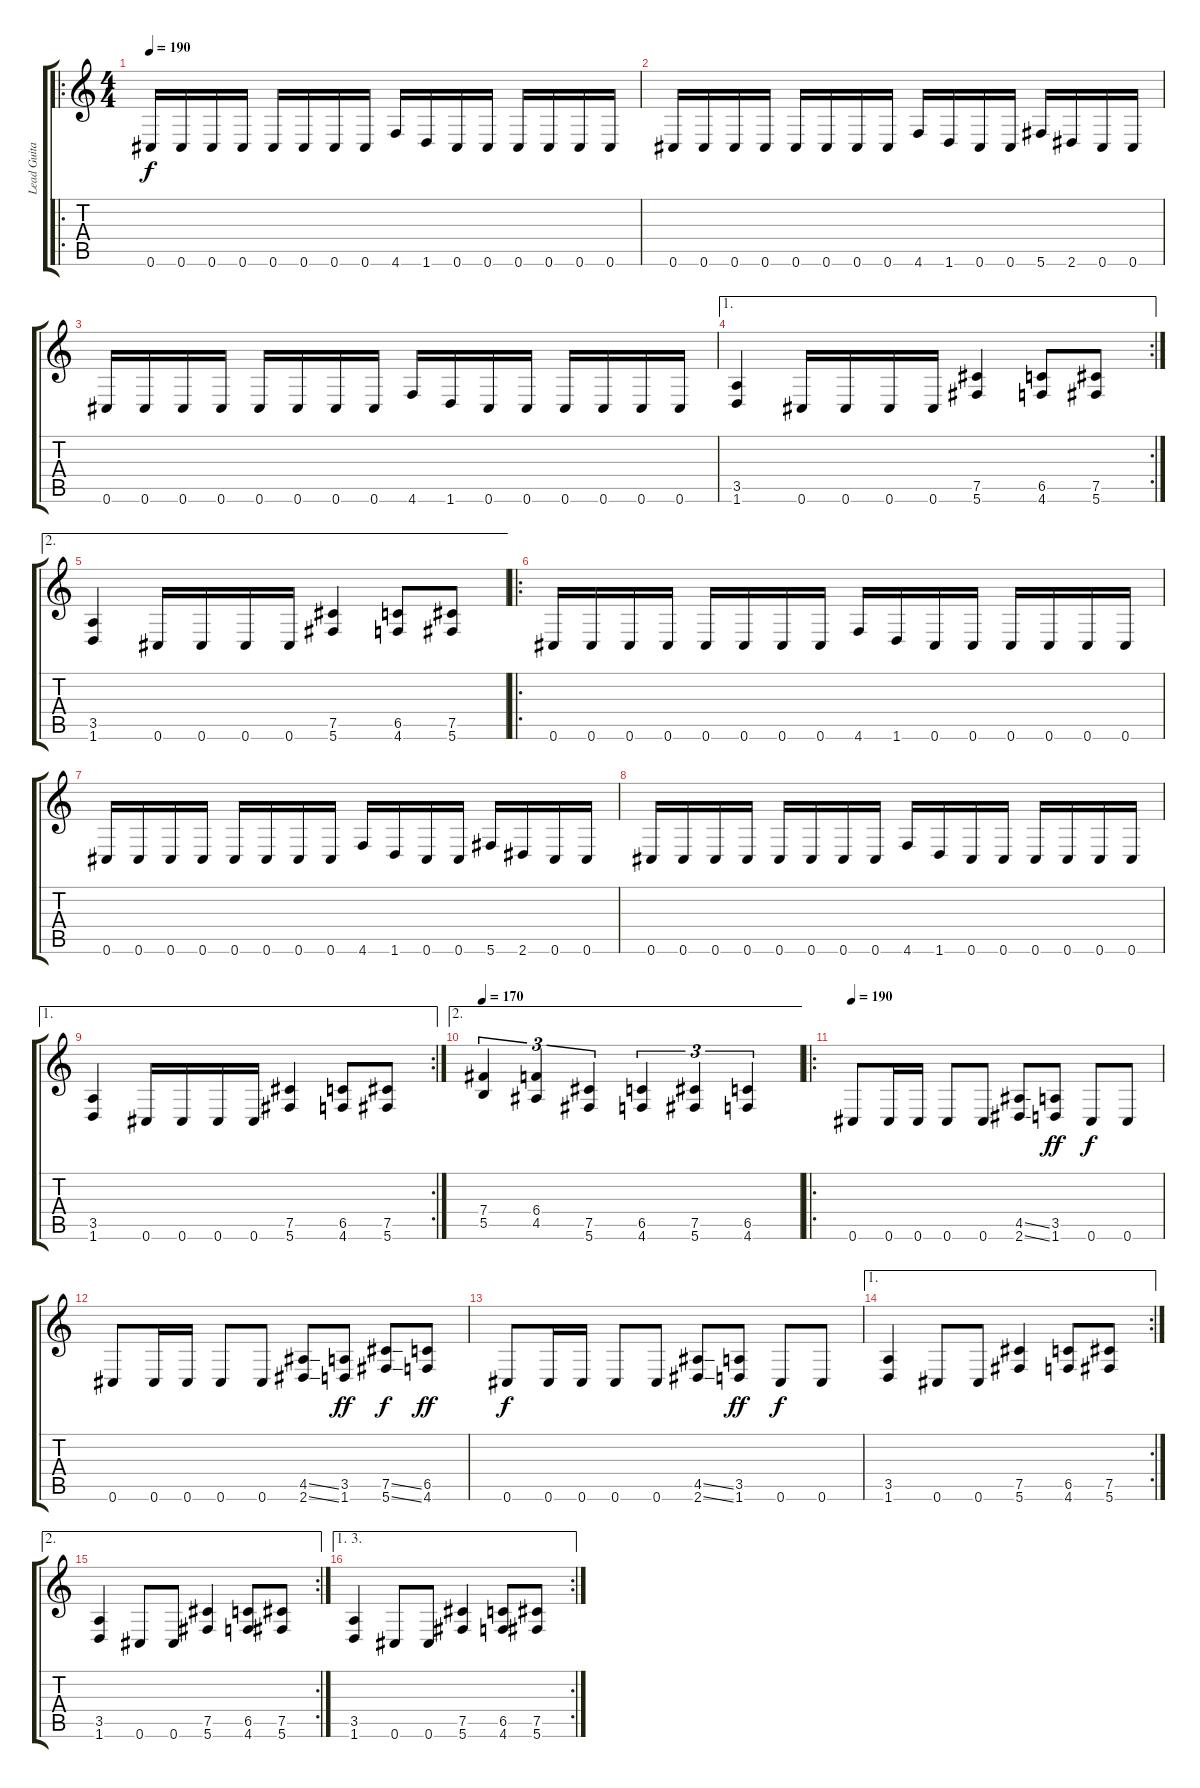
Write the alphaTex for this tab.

\track ("Lead Guitar" "Lead Guita") {instrument overdrivenguitar}
\staff {score tabs}
\tuning (Db4 Ab3 E3 B2 Gb2 Db2) {hide}
\ro
\ts (4 4)
\tempo 190
\clef g2
\ks c
0.6.16{dy f instrument overdrivenguitar} 0.6.16 0.6.16 0.6.16 0.6.16 0.6.16 0.6.16 0.6.16 4.6.16 1.6.16 0.6.16 0.6.16 0.6.16 0.6.16 0.6.16 0.6.16 |
0.6.16 0.6.16 0.6.16 0.6.16 0.6.16 0.6.16 0.6.16 0.6.16 4.6.16 1.6.16 0.6.16 0.6.16 5.6.16 2.6.16 0.6.16 0.6.16 |
0.6.16 0.6.16 0.6.16 0.6.16 0.6.16 0.6.16 0.6.16 0.6.16 4.6.16 1.6.16 0.6.16 0.6.16 0.6.16 0.6.16 0.6.16 0.6.16 |
\ae 1
\rc 2
(3.5 1.6).4 0.6.16 0.6.16 0.6.16 0.6.16 (7.5 5.6).4 (6.5 4.6).8 (7.5 5.6).8 |
\ae 2
(3.5 1.6).4 0.6.16 0.6.16 0.6.16 0.6.16 (7.5 5.6).4 (6.5 4.6).8 (7.5 5.6).8 |
\ro
0.6.16 0.6.16 0.6.16 0.6.16 0.6.16 0.6.16 0.6.16 0.6.16 4.6.16 1.6.16 0.6.16 0.6.16 0.6.16 0.6.16 0.6.16 0.6.16 |
0.6.16 0.6.16 0.6.16 0.6.16 0.6.16 0.6.16 0.6.16 0.6.16 4.6.16 1.6.16 0.6.16 0.6.16 5.6.16 2.6.16 0.6.16 0.6.16 |
0.6.16 0.6.16 0.6.16 0.6.16 0.6.16 0.6.16 0.6.16 0.6.16 4.6.16 1.6.16 0.6.16 0.6.16 0.6.16 0.6.16 0.6.16 0.6.16 |
\ae 1
\rc 2
(3.5 1.6).4 0.6.16 0.6.16 0.6.16 0.6.16 (7.5 5.6).4 (6.5 4.6).8 (7.5 5.6).8 |
\ae 2
\tempo 170
(7.4 5.5).4{tu (3 2)} (6.4 4.5).4{tu (3 2)} (7.5 5.6).4{tu (3 2)} (6.5 4.6).4{tu (3 2)} (7.5 5.6).4{tu (3 2)} (6.5 4.6).4{tu (3 2)} |
\ro
\tempo 190
0.6.8 0.6.16 0.6.16 0.6.8 0.6.8 (4.5{ss} 2.6{ss}).8 (3.5 1.6).8{dy ff} 0.6.8{dy f} 0.6.8 |
0.6.8 0.6.16 0.6.16 0.6.8 0.6.8 (4.5{ss} 2.6{ss}).8 (3.5 1.6).8{dy ff} (7.5{ss} 5.6{ss}).8{dy f} (6.5 4.6).8{dy ff} |
0.6.8{dy f} 0.6.16 0.6.16 0.6.8 0.6.8 (4.5{ss} 2.6{ss}).8 (3.5 1.6).8{dy ff} 0.6.8{dy f} 0.6.8 |
\ae 1
\rc 2
(3.5 1.6).4 0.6.8 0.6.8 (7.5 5.6).4 (6.5 4.6).8 (7.5 5.6).8 |
\ae 2
\rc 2
(3.5 1.6).4 0.6.8 0.6.8 (7.5 5.6).4 (6.5 4.6).8 (7.5 5.6).8 |
\ae (1 3)
\rc 2
(3.5 1.6).4 0.6.8 0.6.8 (7.5 5.6).4 (6.5 4.6).8 (7.5 5.6).8
